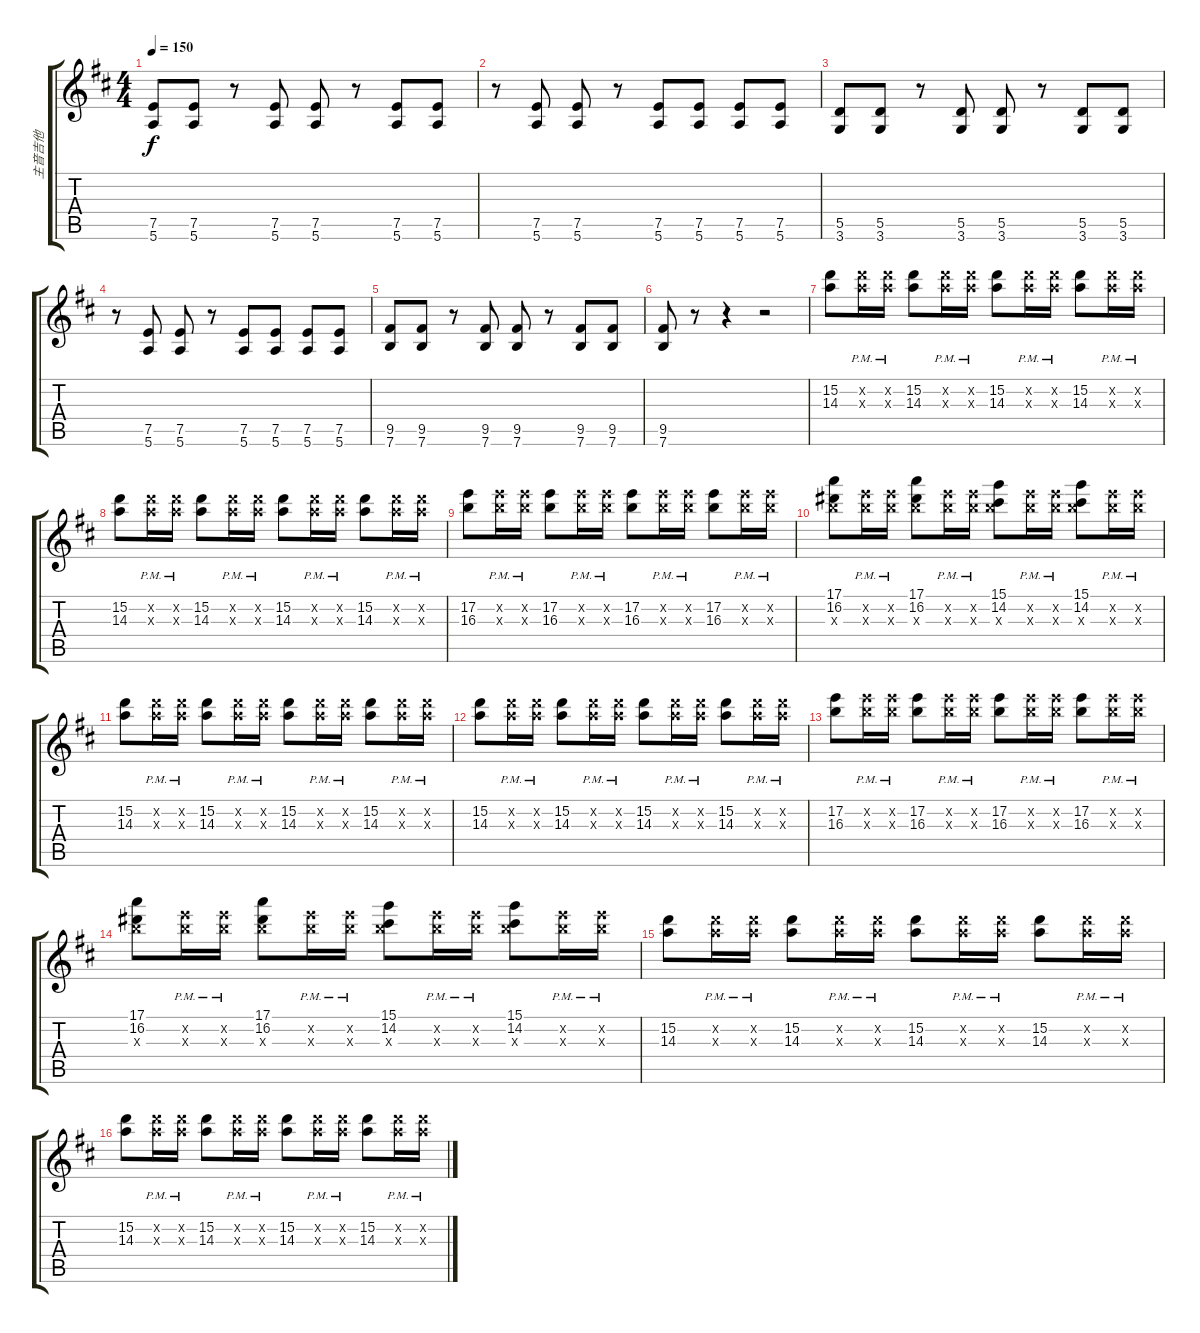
\track ("主音吉他" "主音吉他") {instrument overdrivenguitar}
\staff {score tabs}
\tuning (E4 B3 G3 D3 A2 E2) {hide}
\ts (4 4)
\tempo 150
\clef g2
\ks d
(7.5 5.6).8{dy f} (7.5 5.6).8 r.8 (7.5 5.6).8 (7.5 5.6).8 r.8 (7.5 5.6).8 (7.5 5.6).8 |
r.8 (7.5 5.6).8 (7.5 5.6).8 r.8 (7.5 5.6).8 (7.5 5.6).8 (7.5 5.6).8 (7.5 5.6).8 |
(5.5 3.6).8 (5.5 3.6).8 r.8 (5.5 3.6).8 (5.5 3.6).8 r.8 (5.5 3.6).8 (5.5 3.6).8 |
r.8 (7.5 5.6).8 (7.5 5.6).8 r.8 (7.5 5.6).8 (7.5 5.6).8 (7.5 5.6).8 (7.5 5.6).8 |
(9.5 7.6).8 (9.5 7.6).8 r.8 (9.5 7.6).8 (9.5 7.6).8 r.8 (9.5 7.6).8 (9.5 7.6).8 |
(9.5 7.6).8 r.8 r.4 r.2 |
(15.2 14.3).8 (15.2{pm x} 14.3{x}).16 (15.2{pm x} 14.3{x}).16 (15.2 14.3).8 (15.2{pm x} 14.3{x}).16 (15.2{pm x} 14.3{x}).16 (15.2 14.3).8 (15.2{pm x} 14.3{x}).16 (15.2{pm x} 14.3{x}).16 (15.2 14.3).8 (15.2{pm x} 14.3{x}).16 (15.2{pm x} 14.3{x}).16 |
(15.2 14.3).8 (15.2{pm x} 14.3{x}).16 (15.2{pm x} 14.3{x}).16 (15.2 14.3).8 (15.2{pm x} 14.3{x}).16 (15.2{pm x} 14.3{x}).16 (15.2 14.3).8 (15.2{pm x} 14.3{x}).16 (15.2{pm x} 14.3{x}).16 (15.2 14.3).8 (15.2{pm x} 14.3{x}).16 (15.2{pm x} 14.3{x}).16 |
(17.2 16.3).8 (17.2{pm x} 16.3{x}).16 (17.2{pm x} 16.3{x}).16 (17.2 16.3).8 (17.2{pm x} 16.3{x}).16 (17.2{pm x} 16.3{x}).16 (17.2 16.3).8 (17.2{pm x} 16.3{x}).16 (17.2{pm x} 16.3{x}).16 (17.2 16.3).8 (17.2{pm x} 16.3{x}).16 (17.2{pm x} 16.3{x}).16 |
(17.1 16.2 16.3{x}).8 (17.2{pm x} 16.3{x}).16 (17.2{pm x} 16.3{x}).16 (17.1 16.2 16.3{x}).8 (17.2{pm x} 16.3{x}).16 (17.2{pm x} 16.3{x}).16 (15.1 14.2 16.3{x}).8 (17.2{pm x} 16.3{x}).16 (17.2{pm x} 16.3{x}).16 (15.1 14.2 16.3{x}).8 (17.2{pm x} 16.3{x}).16 (17.2{pm x} 16.3{x}).16 |
(15.2 14.3).8 (15.2{pm x} 14.3{x}).16 (15.2{pm x} 14.3{x}).16 (15.2 14.3).8 (15.2{pm x} 14.3{x}).16 (15.2{pm x} 14.3{x}).16 (15.2 14.3).8 (15.2{pm x} 14.3{x}).16 (15.2{pm x} 14.3{x}).16 (15.2 14.3).8 (15.2{pm x} 14.3{x}).16 (15.2{pm x} 14.3{x}).16 |
(15.2 14.3).8 (15.2{pm x} 14.3{x}).16 (15.2{pm x} 14.3{x}).16 (15.2 14.3).8 (15.2{pm x} 14.3{x}).16 (15.2{pm x} 14.3{x}).16 (15.2 14.3).8 (15.2{pm x} 14.3{x}).16 (15.2{pm x} 14.3{x}).16 (15.2 14.3).8 (15.2{pm x} 14.3{x}).16 (15.2{pm x} 14.3{x}).16 |
(17.2 16.3).8 (17.2{pm x} 16.3{x}).16 (17.2{pm x} 16.3{x}).16 (17.2 16.3).8 (17.2{pm x} 16.3{x}).16 (17.2{pm x} 16.3{x}).16 (17.2 16.3).8 (17.2{pm x} 16.3{x}).16 (17.2{pm x} 16.3{x}).16 (17.2 16.3).8 (17.2{pm x} 16.3{x}).16 (17.2{pm x} 16.3{x}).16 |
(17.1 16.2 16.3{x}).8 (17.2{pm x} 16.3{x}).16 (17.2{pm x} 16.3{x}).16 (17.1 16.2 16.3{x}).8 (17.2{pm x} 16.3{x}).16 (17.2{pm x} 16.3{x}).16 (15.1 14.2 16.3{x}).8 (17.2{pm x} 16.3{x}).16 (17.2{pm x} 16.3{x}).16 (15.1 14.2 16.3{x}).8 (17.2{pm x} 16.3{x}).16 (17.2{pm x} 16.3{x}).16 |
(15.2 14.3).8 (15.2{pm x} 14.3{x}).16 (15.2{pm x} 14.3{x}).16 (15.2 14.3).8 (15.2{pm x} 14.3{x}).16 (15.2{pm x} 14.3{x}).16 (15.2 14.3).8 (15.2{pm x} 14.3{x}).16 (15.2{pm x} 14.3{x}).16 (15.2 14.3).8 (15.2{pm x} 14.3{x}).16 (15.2{pm x} 14.3{x}).16 |
(15.2 14.3).8 (15.2{pm x} 14.3{x}).16 (15.2{pm x} 14.3{x}).16 (15.2 14.3).8 (15.2{pm x} 14.3{x}).16 (15.2{pm x} 14.3{x}).16 (15.2 14.3).8 (15.2{pm x} 14.3{x}).16 (15.2{pm x} 14.3{x}).16 (15.2 14.3).8 (15.2{pm x} 14.3{x}).16 (15.2{pm x} 14.3{x}).16
